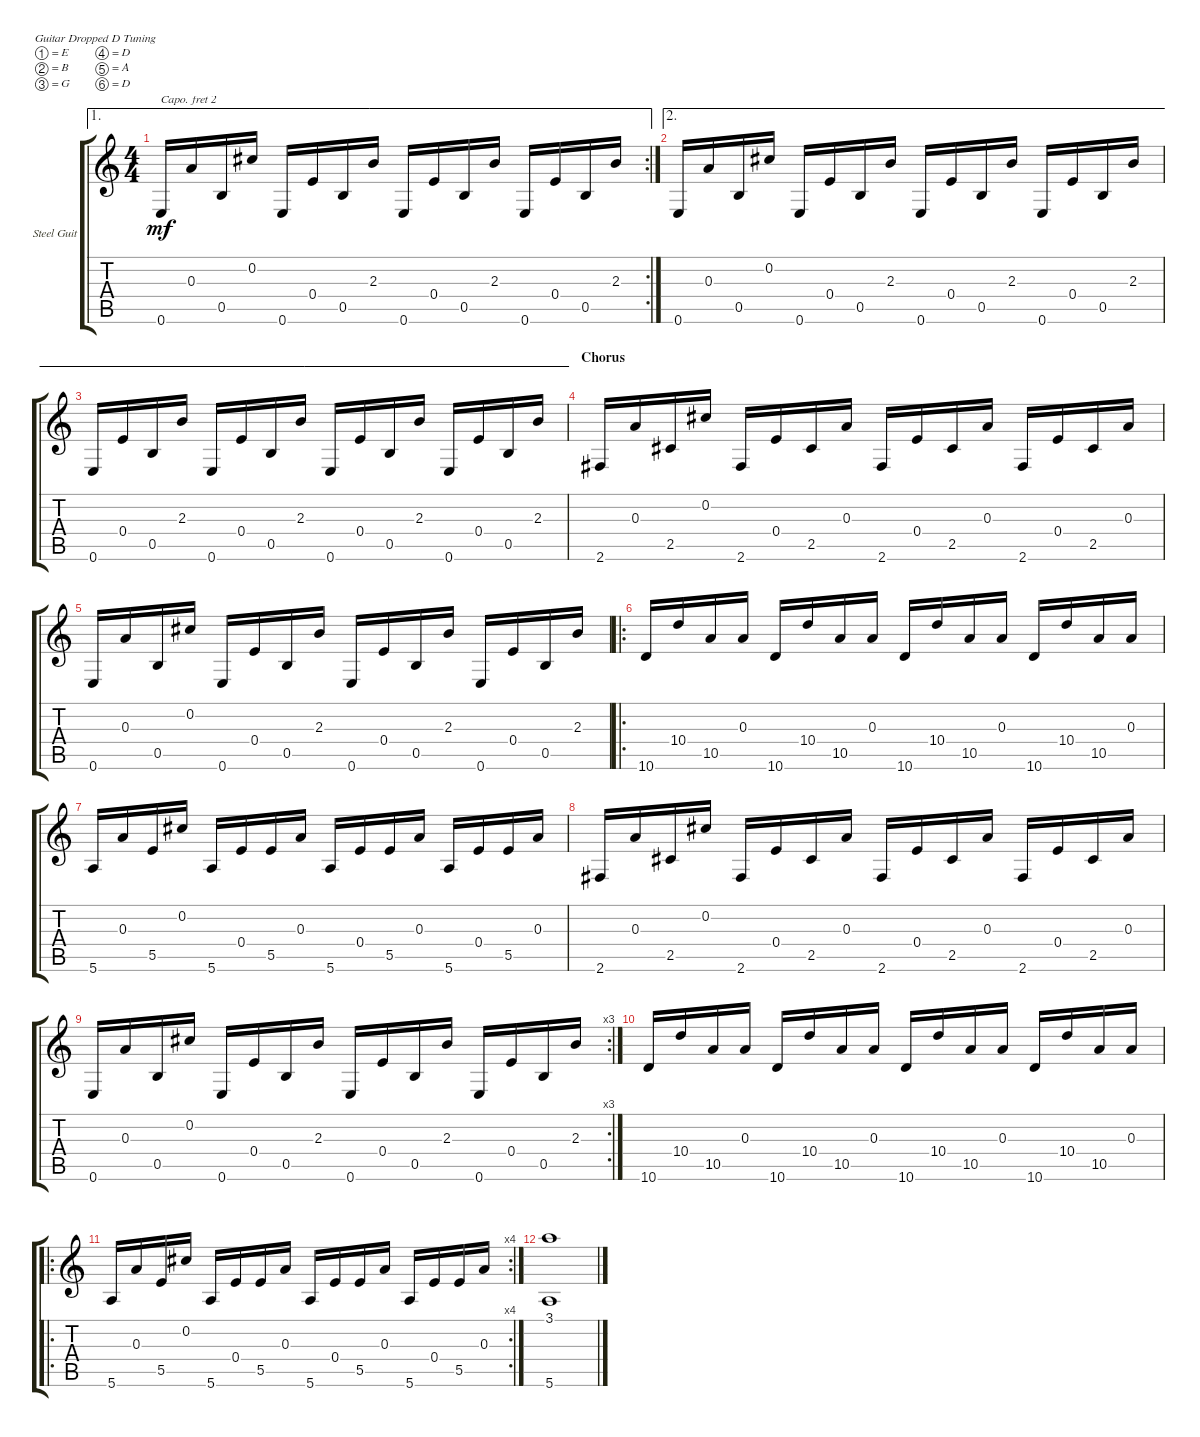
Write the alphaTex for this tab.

\defaultSystemsLayout 4
\bracketExtendMode groupsimilarinstruments
\firstSystemTrackNameOrientation horizontal
\otherSystemsTrackNameOrientation horizontal
\track ("Steel Guitar" "Steel Guit") {instrument acousticguitarsteel}
\staff {score tabs}
\capo 2
\tuning (E4 B3 G3 D3 A2 D2)
\ae 1
\rc 2
\ts (4 4)
\tempo (60 hide)
\clef g2
\ks c
0.6.16{dy mf} 0.3.16 0.5.16 0.2.16 0.6.16 0.4.16 0.5.16 2.3.16 0.6.16 0.4.16 0.5.16 2.3.16 0.6.16 0.4.16 0.5.16 2.3.16 |
\ae 2
0.6.16 0.3.16 0.5.16 0.2.16 0.6.16 0.4.16 0.5.16 2.3.16 0.6.16 0.4.16 0.5.16 2.3.16 0.6.16 0.4.16 0.5.16 2.3.16 |
\ae 2
0.6.16 0.4.16 0.5.16 2.3.16 0.6.16 0.4.16 0.5.16 2.3.16 0.6.16 0.4.16 0.5.16 2.3.16 0.6.16 0.4.16 0.5.16 2.3.16 |
\section ("" "Chorus")
2.6.16 0.3.16 2.5.16 0.2.16 2.6.16 0.4.16 2.5.16 0.3.16 2.6.16 0.4.16 2.5.16 0.3.16 2.6.16 0.4.16 2.5.16 0.3.16 |
0.6.16 0.3.16 0.5.16 0.2.16 0.6.16 0.4.16 0.5.16 2.3.16 0.6.16 0.4.16 0.5.16 2.3.16 0.6.16 0.4.16 0.5.16 2.3.16 |
\ro
10.6.16 10.4.16 10.5.16 0.3.16 10.6.16 10.4.16 10.5.16 0.3.16 10.6.16 10.4.16 10.5.16 0.3.16 10.6.16 10.4.16 10.5.16 0.3.16 |
5.6.16 0.3.16 5.5.16 0.2.16 5.6.16 0.4.16 5.5.16 0.3.16 5.6.16 0.4.16 5.5.16 0.3.16 5.6.16 0.4.16 5.5.16 0.3.16 |
2.6.16 0.3.16 2.5.16 0.2.16 2.6.16 0.4.16 2.5.16 0.3.16 2.6.16 0.4.16 2.5.16 0.3.16 2.6.16 0.4.16 2.5.16 0.3.16 |
\rc 3
0.6.16 0.3.16 0.5.16 0.2.16 0.6.16 0.4.16 0.5.16 2.3.16 0.6.16 0.4.16 0.5.16 2.3.16 0.6.16 0.4.16 0.5.16 2.3.16 |
10.6.16 10.4.16 10.5.16 0.3.16 10.6.16 10.4.16 10.5.16 0.3.16 10.6.16 10.4.16 10.5.16 0.3.16 10.6.16 10.4.16 10.5.16 0.3.16 |
\ro
\rc 4
5.6.16 0.3.16 5.5.16 0.2.16 5.6.16 0.4.16 5.5.16 0.3.16 5.6.16 0.4.16 5.5.16 0.3.16 5.6.16 0.4.16 5.5.16 0.3.16 |
(5.6 3.1).1
